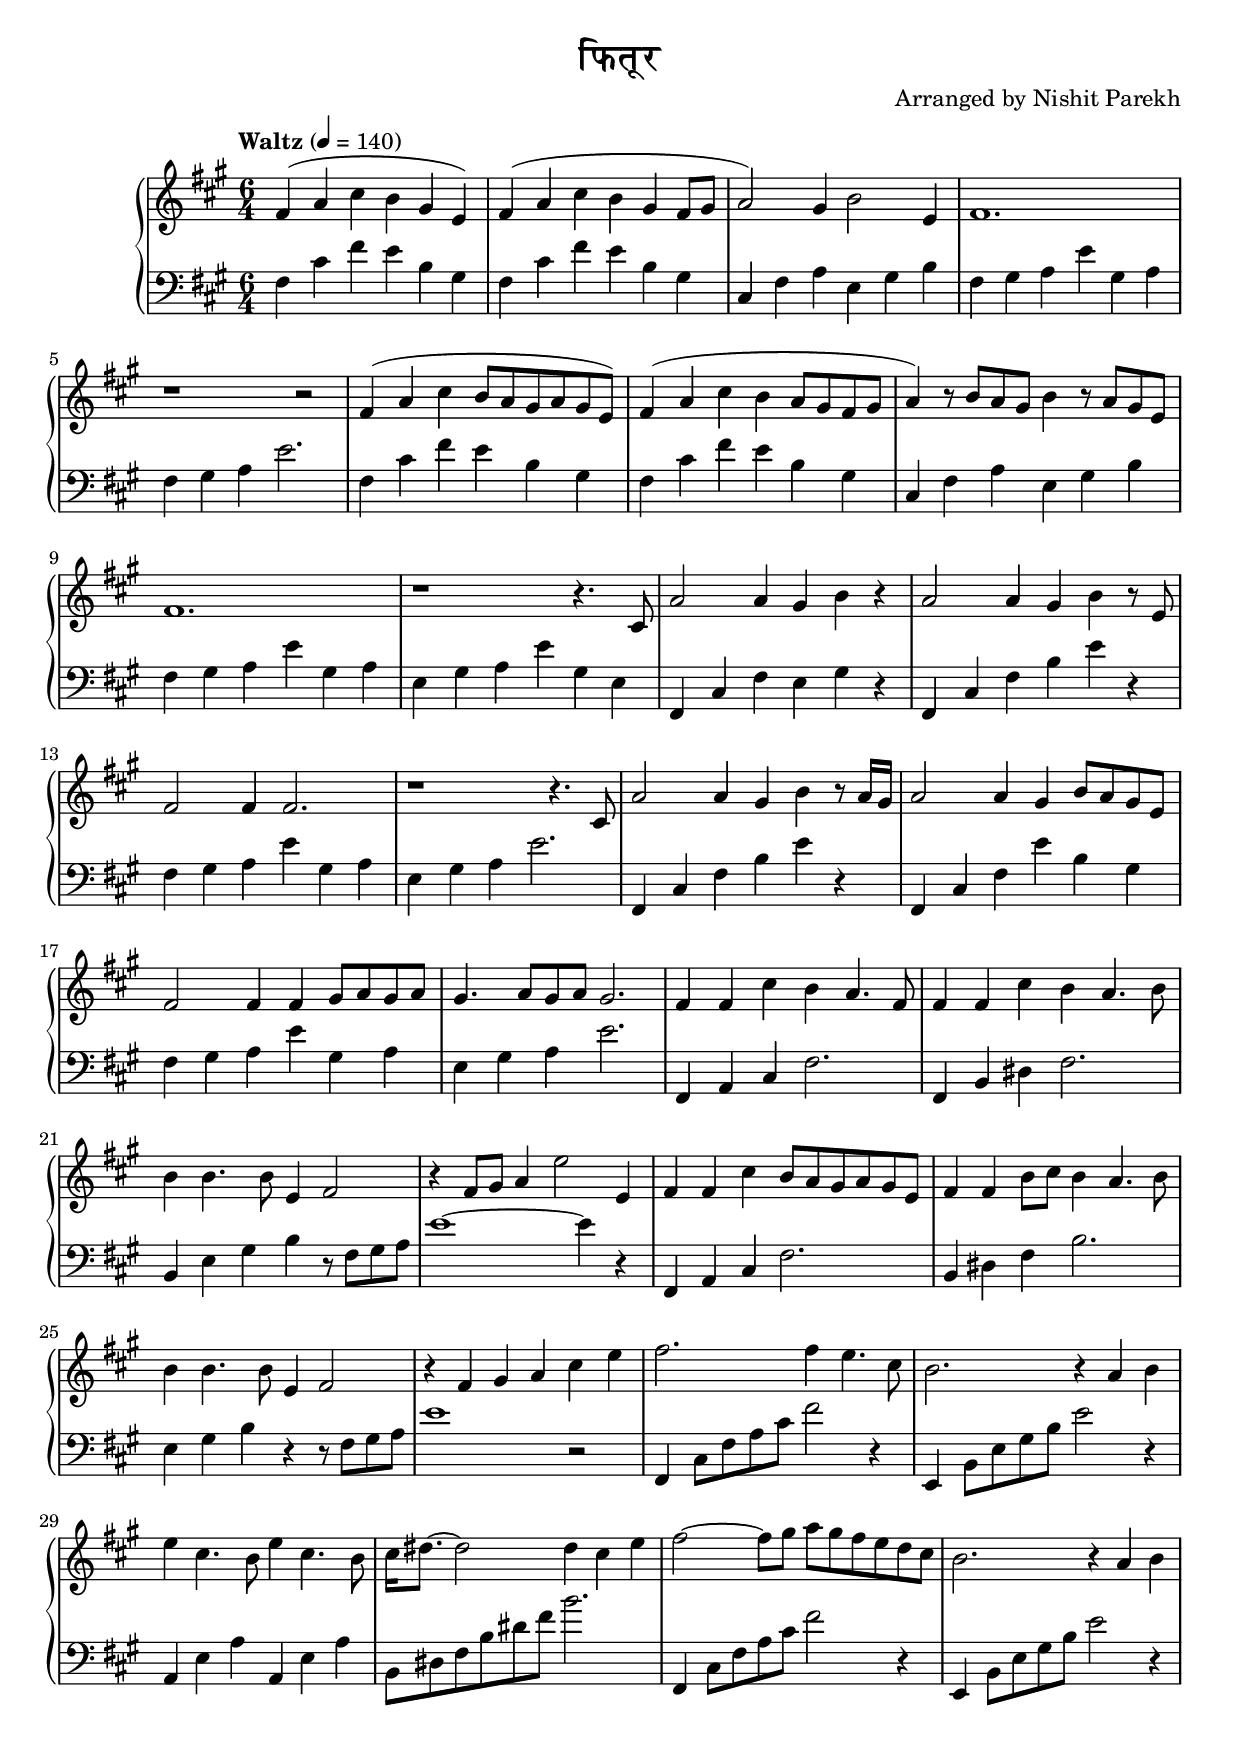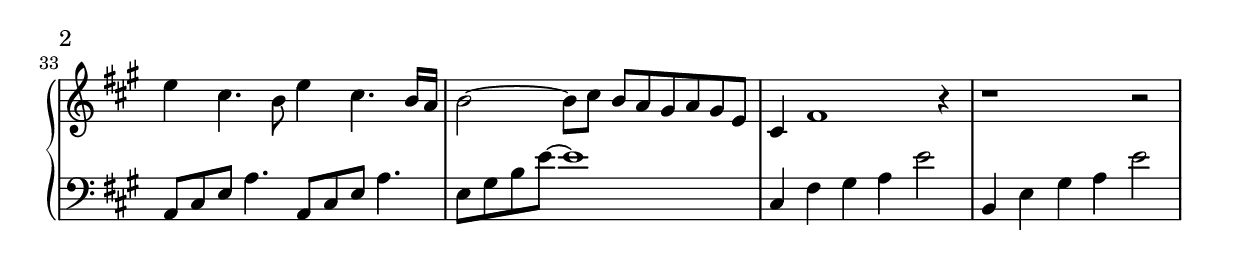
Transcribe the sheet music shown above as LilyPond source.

\version "2.19.82"

\header{
 title = "फितूर"
 composer = "Arranged by Nishit Parekh"
}


% ------------------------------------------------------------------------------
% NOTES
% ------------------------------------------------------------------------------

% ====================
% Intro
% ====================

rhIntro = {
  fis4( a4 cis4 b4 gis4 e4) |
  fis4( a4 cis4 b4 gis4 fis8 gis8 |
  a2) gis4 b2 e,4 |
  fis1. |
  r1 r2 |
  fis4( a4 cis4 b8 a8 gis8 a8 gis8 e8) |
  fis4( a4 cis4 b4 a8 gis8 fis8 gis8 |
  a4) r8 b8 a8 gis8 b4 r8 a8 gis8 e8 |
  fis1. |
  r1 r4.
}

lhIntro = {
  fis,4 cis'4 fis4 e4 b4 gis4 |
  fis4 cis'4 fis4 e4 b4 gis4 |
  cis,4 fis4 a4 e4 gis4 b4 |
  fis4 gis4 a4 e'4 gis,4 a4 |
  fis4 gis4 a4 e'2. |
  fis,4 cis'4 fis4 e4 b4 gis4 |
  fis4 cis'4 fis4 e4 b4 gis4 |
  cis,4 fis4 a4 e4 gis4 b4 |
  fis4 gis4 a4 e'4 gis,4 a4 |
  e4 gis4 a4 e'4 gis,4 e4 |
}



% ====================
% Verse 1
% ====================

rhVerseOne = {
  cis8 |
  a'2 a4 gis4 b4 r4 |
  a2 a4 gis4 b4 r8 e,8 |
  fis2 fis4 fis2. |
  r1 r4. cis8 |
  a'2 a4 gis4 b4 r8 a16 gis16|
  a2 a4 gis4 b8 a8 gis8 e8 |
  fis2 fis4 fis4 gis8 a8 gis8 a8 |
  gis4. a8 gis8 a8 gis2. |

  fis4 fis4 cis'4 b4 a4. fis8 |
  fis4 fis4 cis'4 b4 a4. b8 |
  b4 b4. b8 e,4 fis2 |
  r4 fis8 gis8 a4 e'2 e,4 |
  fis4 fis4 cis'4 b8 a8 gis8 a8 gis8 e8 |
  fis4 fis4 b8 cis8 b4 a4. b8 |
  b4 b4. b8 e,4 fis2 |
  r4 fis4 gis4 a4

}

lhVerseOne = {
  fis,4 cis'4 fis4 e4 gis4 r4 |
  fis,4 cis'4 fis4 b4 e4 r4 |
  fis,4 gis4 a4 e'4 gis,4 a4 |
  e4 gis4 a4 e'2. |
  fis,,4 cis'4 fis4 b4 e4 r4 |
  fis,,4 cis'4 fis4 e'4 b4 gis4 |
  fis4 gis4 a4 e'4 gis,4 a4 |
  e4 gis4 a4 e'2. |

  fis,,4 a4 cis4 fis2. |
  fis,4 b4 dis4 fis2. |
  b,4 e4 gis4 b4 r8 fis8 gis8 a8 |
  e'1~ e4 r4 |
  fis,,4 a4 cis4 fis2. |
  b,4 dis4 fis4 b2. |
  e,4 gis4 b4 r4 r8 fis8 gis8 a8 |
  e'1
}



% ====================
% Chorus 1
% ====================

rhChorusOne = {
  cis4 e4 |
  fis2. fis4 e4. cis8 |
  b2. r4 a4 b4 |
  e4 cis4. b8 e4 cis4. b8 |
  cis16 dis8.~ dis2 dis4 cis4 e4 |
  fis2~ fis8 gis8 a8 gis8 fis8 e8 d8 cis8 |
  b2. r4 a4 b4 |
  e4 cis4. b8 e4 cis4. b16 a16 |
  b2~ b8 cis8 b8 a8 gis8 a8 gis8 e8 |
  cis4 fis1 r4 |
  r1 r2 |

}

lhChorusOne = {
  r2 |
  fis,,4 cis'8 fis8 a8 cis8 fis2 r4 |
  e,,4 b'8 e8 gis8 b8 e2 r4 |
  a,,4 e'4 a4 a,4 e'4 a4 |
  b,8 dis8 fis8 b8 dis8 fis8 b2. |
  fis,,4 cis'8 fis8 a8 cis8 fis2 r4 |
  e,,4 b'8 e8 gis8 b8 e2 r4 |
  a,,8 cis8 e8 a4. a,8 cis8 e8 a4. |
  e8 gis8 b8 e8~ e1 |
  cis,4 fis4 gis4 a4 e'2 |
  b,4 e4 gis4 a4 e'2 |
}



% ------------------------------------------------------------------------------
% BRING IT ALL TOGETHER
% ------------------------------------------------------------------------------

\score{
  \new PianoStaff <<
    \new Staff = "up" {
      <<
      \tempo "Waltz" 4 = 140
      \clef treble
      \key fis \minor
      \time 6/4

      \relative c' {
        \rhIntro
        \rhVerseOne
        \rhChorusOne
      }

      >>
    }

    \new Staff = "down" {
      \clef bass
      \key fis \minor
      \time 6/4

      \relative c' {
        \lhIntro
        \lhVerseOne
        \lhChorusOne
      }
    }
  >>
}